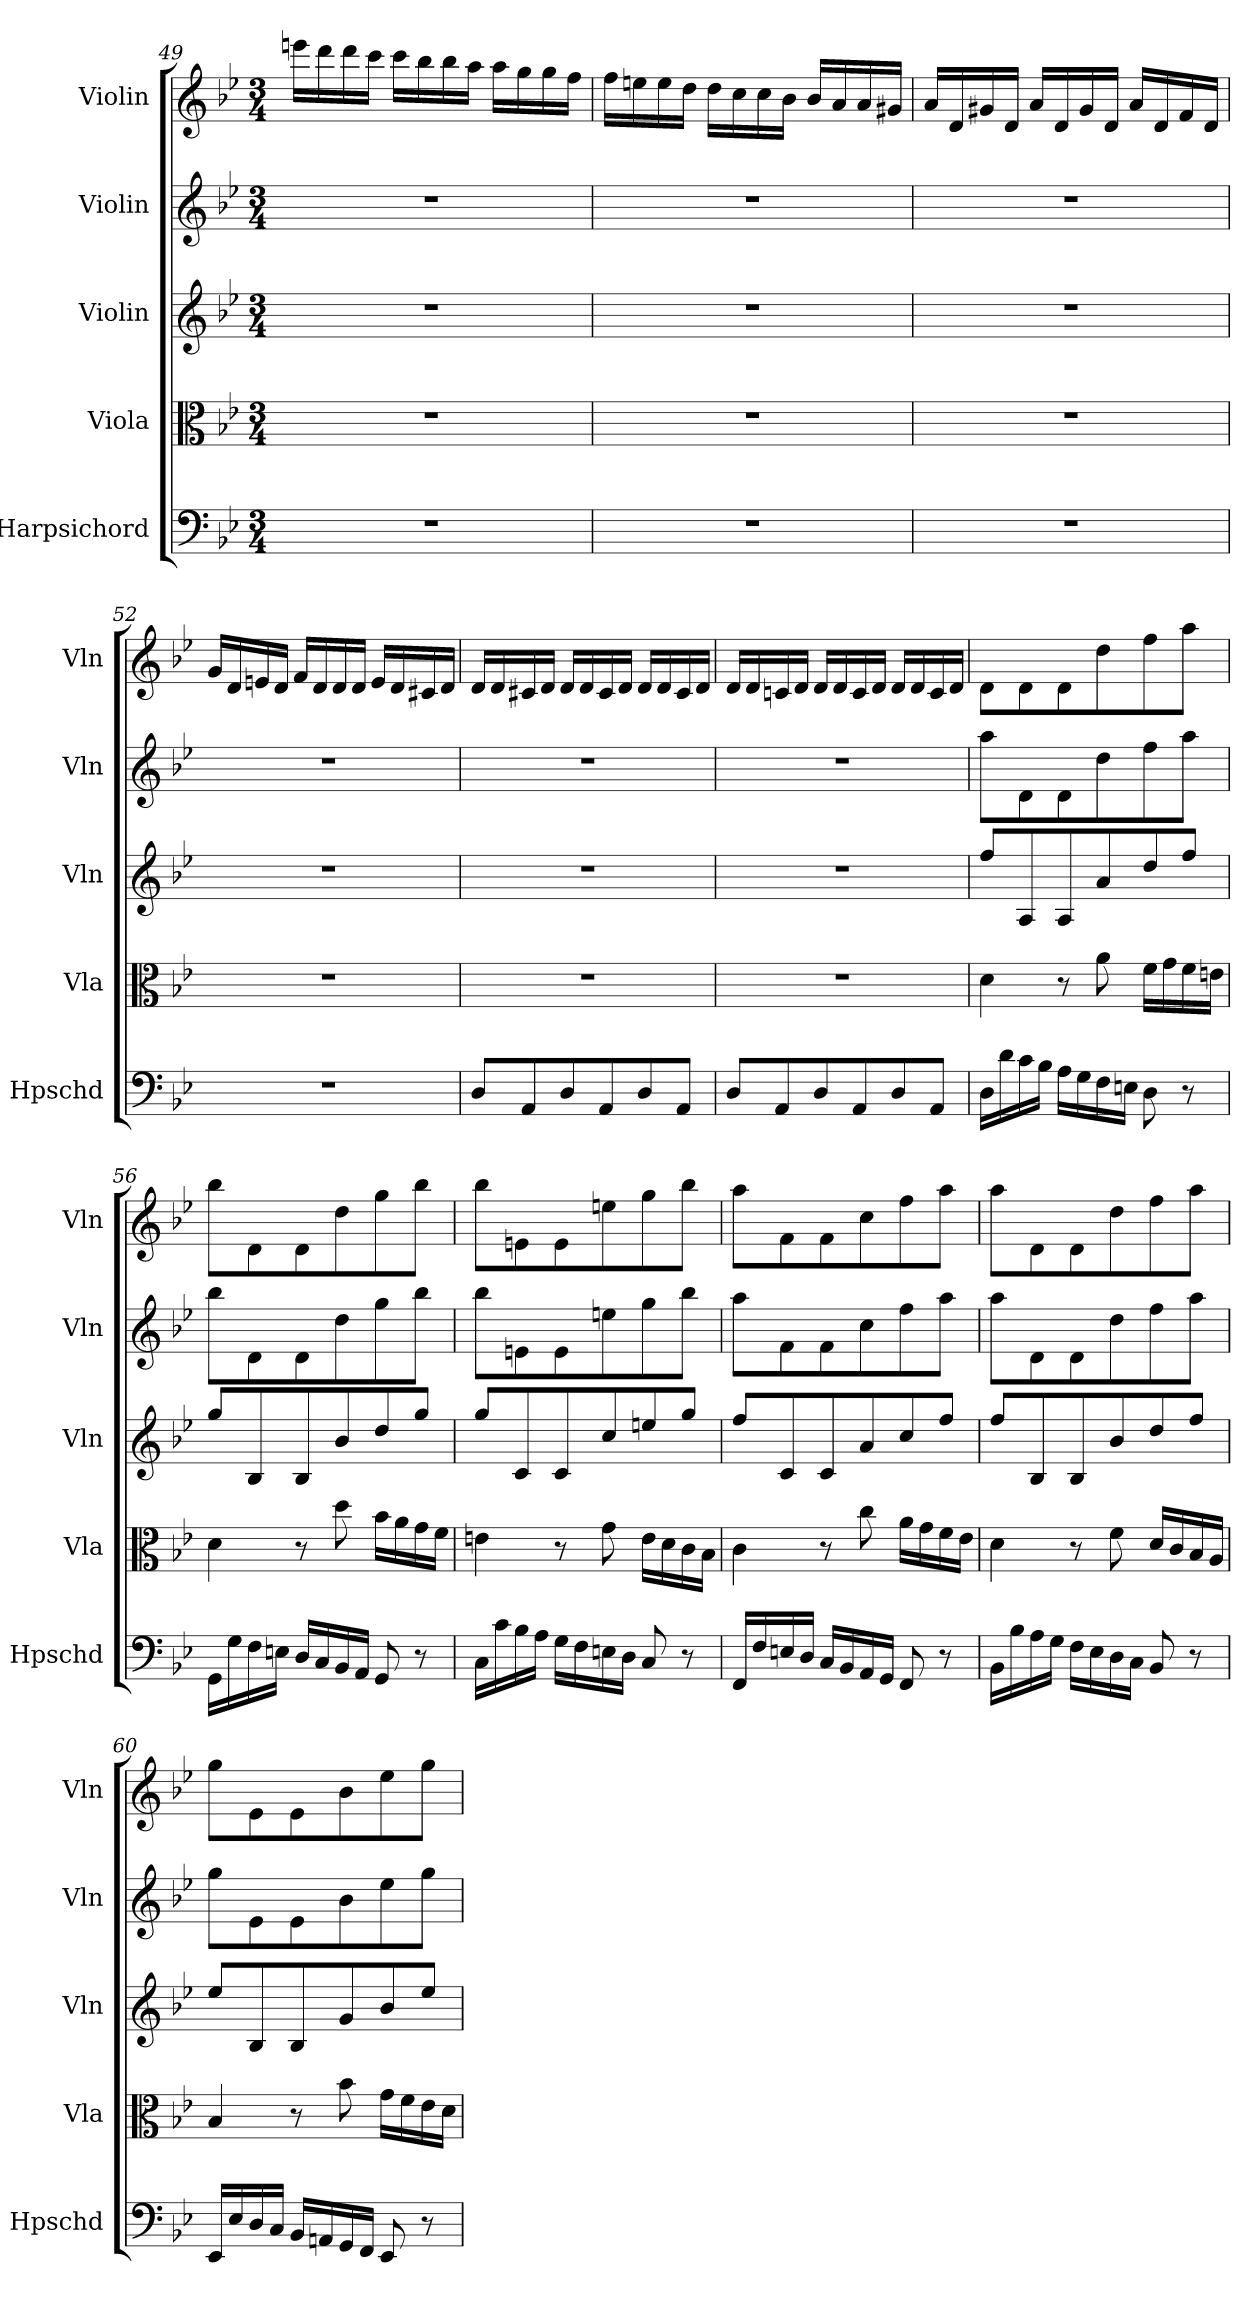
**kern	**kern	**kern	**kern	**kern
*part5	*part4	*part3	*part2	*part1
*staff5	*staff4	*staff3	*staff2	*staff1
*I"Harpsichord	*I"Viola	*I"Violin	*I"Violin	*I"Violin
*I'Hpschd	*I'Vla	*I'Vln	*I'Vln	*I'Vln
*clefF4	*clefC3	*clefG2	*clefG2	*clefG2
*k[b-e-]	*k[b-e-]	*k[b-e-]	*k[b-e-]	*k[b-e-]
*g:	*g:	*g:	*g:	*g:
*M3/4	*M3/4	*M3/4	*M3/4	*M3/4
=49	=49	=49	=49	=49
2.r	2.r	2.r	2.r	16eeen\LL
.	.	.	.	16ddd\
.	.	.	.	16ddd\
.	.	.	.	16ccc\JJ
.	.	.	.	16ccc\LL
.	.	.	.	16bb-\
.	.	.	.	16bb-\
.	.	.	.	16aa\JJ
.	.	.	.	16aa\LL
.	.	.	.	16gg\
.	.	.	.	16gg\
.	.	.	.	16ff\JJ
=50	=50	=50	=50	=50
2.r	2.r	2.r	2.r	16ff\LL
.	.	.	.	16een\
.	.	.	.	16ee\
.	.	.	.	16dd\JJ
.	.	.	.	16dd\LL
.	.	.	.	16cc\
.	.	.	.	16cc\
.	.	.	.	16b-\JJ
.	.	.	.	16b-/LL
.	.	.	.	16a/
.	.	.	.	16a/
.	.	.	.	16g#X/JJ
=51	=51	=51	=51	=51
2.r	2.r	2.r	2.r	16a/LL
.	.	.	.	16d/
.	.	.	.	16g#X/
.	.	.	.	16d/JJ
.	.	.	.	16a/LL
.	.	.	.	16d/
.	.	.	.	16g#/
.	.	.	.	16d/JJ
.	.	.	.	16a/LL
.	.	.	.	16d/
.	.	.	.	16f/
.	.	.	.	16d/JJ
=52	=52	=52	=52	=52
2.r	2.r	2.r	2.r	16g/LL
.	.	.	.	16d/
.	.	.	.	16en/
.	.	.	.	16d/JJ
.	.	.	.	16f/LL
.	.	.	.	16d/
.	.	.	.	16d/
.	.	.	.	16d/JJ
.	.	.	.	16e/LL
.	.	.	.	16d/
.	.	.	.	16c#X/
.	.	.	.	16d/JJ
=53	=53	=53	=53	=53
8D/L	2.r	2.r	2.r	16d/LL
.	.	.	.	16d/
8AA/	.	.	.	16c#X/
.	.	.	.	16d/JJ
8D/	.	.	.	16d/LL
.	.	.	.	16d/
8AA/	.	.	.	16c#/
.	.	.	.	16d/JJ
8D/	.	.	.	16d/LL
.	.	.	.	16d/
8AA/J	.	.	.	16c#/
.	.	.	.	16d/JJ
=54	=54	=54	=54	=54
8D/L	2.r	2.r	2.r	16d/LL
.	.	.	.	16d/
8AA/	.	.	.	16cn/
.	.	.	.	16d/JJ
8D/	.	.	.	16d/LL
.	.	.	.	16d/
8AA/	.	.	.	16c/
.	.	.	.	16d/JJ
8D/	.	.	.	16d/LL
.	.	.	.	16d/
8AA/J	.	.	.	16c/
.	.	.	.	16d/JJ
=55	=55	=55	=55	=55
16D\LL	4d\	8ff/L	8aa\L	8d\L
16d\	.	.	.	.
16c\	.	8A/	8d\	8d\
16B-\JJ	.	.	.	.
16A\LL	8r	8A/	8d\	8d\
16G\	.	.	.	.
16F\	8a\	8a/	8dd\	8dd\
16En\JJ	.	.	.	.
8D\	16f\LL	8dd/	8ff\	8ff\
.	16g\	.	.	.
8r	16f\	8ff/J	8aa\J	8aa\J
.	16en\JJ	.	.	.
=56	=56	=56	=56	=56
16GG\LL	4d\	8gg/L	8bb-\L	8bb-\L
16G\	.	.	.	.
16F\	.	8B-/	8d\	8d\
16En\JJ	.	.	.	.
16D/LL	8r	8B-/	8d\	8d\
16C/	.	.	.	.
16BB-/	8dd\	8b-/	8dd\	8dd\
16AA/JJ	.	.	.	.
8GG/	16b-\LL	8dd/	8gg\	8gg\
.	16a\	.	.	.
8r	16g\	8gg/J	8bb-\J	8bb-\J
.	16f\JJ	.	.	.
=57	=57	=57	=57	=57
16C\LL	4en\	8gg/L	8bb-\L	8bb-\L
16c\	.	.	.	.
16B-\	.	8c/	8en\	8en\
16A\JJ	.	.	.	.
16G\LL	8r	8c/	8e\	8e\
16F\	.	.	.	.
16En\	8g\	8cc/	8een\	8een\
16D\JJ	.	.	.	.
8C/	16e\LL	8een/	8gg\	8gg\
.	16d\	.	.	.
8r	16c\	8gg/J	8bb-\J	8bb-\J
.	16B-\JJ	.	.	.
=58	=58	=58	=58	=58
16FF/LL	4c\	8ff/L	8aa\L	8aa\L
16F/	.	.	.	.
16En/	.	8c/	8f\	8f\
16D/JJ	.	.	.	.
16C/LL	8r	8c/	8f\	8f\
16BB-/	.	.	.	.
16AA/	8cc\	8a/	8cc\	8cc\
16GG/JJ	.	.	.	.
8FF/	16a\LL	8cc/	8ff\	8ff\
.	16g\	.	.	.
8r	16f\	8ff/J	8aa\J	8aa\J
.	16e-\JJ	.	.	.
=59	=59	=59	=59	=59
16BB-\LL	4d\	8ff/L	8aa\L	8aa\L
16B-\	.	.	.	.
16A\	.	8B-/	8d\	8d\
16G\JJ	.	.	.	.
16F\LL	8r	8B-/	8d\	8d\
16E-\	.	.	.	.
16D\	8f\	8b-/	8dd\	8dd\
16C\JJ	.	.	.	.
8BB-/	16d/LL	8dd/	8ff\	8ff\
.	16c/	.	.	.
8r	16B-/	8ff/J	8aa\J	8aa\J
.	16A/JJ	.	.	.
=60	=60	=60	=60	=60
16EE-/LL	4B-/	8ee-/L	8gg\L	8gg\L
16E-/	.	.	.	.
16D/	.	8B-/	8e-\	8e-\
16C/JJ	.	.	.	.
16BB-/LL	8r	8B-/	8e-\	8e-\
16AAn/	.	.	.	.
16GG/	8b-\	8g/	8b-\	8b-\
16FF/JJ	.	.	.	.
8EE-/	16g\LL	8b-/	8ee-\	8ee-\
.	16f\	.	.	.
8r	16e-\	8ee-/J	8gg\J	8gg\J
.	16d\JJ	.	.	.
=	=	=	=	=
*-	*-	*-	*-	*-
